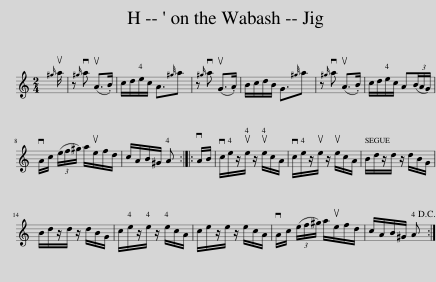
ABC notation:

X:1
L:1/8
M:2/4
I:linebreak $
K:C
V:1 treble
V:1
{^g} ua/ | z{^g} va (uA>.B) | c/d/e/c/ A3/2{^g}a | z{^g} va (uG>.A) | B/c/d/B/ G3/2{^g}a | %5
 z{^g} va (uA>.B) | c/d/e/c/ A(3(B/A/G/) |$ vA/c/ (3(e/f/^g/) a/ue/f/d/ | c/A/B/^G/ A :: vA/B/ | %10
 vc/e/z/ue/ z/ ue/c/A/ | vc/e/z/ue/ z/ ue/c/A/ | B/d/z/d/ z/ d/B/G/ |$ B/d/z/d/ z/ d/B/G/ | c/e/z/e/ z/ e/c/A/ | %15
 c/e/z/e/ z/ e/c/A/ | vA/c/ (3(e/f/^g/) a/ue/f/d/ | c/A/B/^G/ A!D.C.! :| %18
